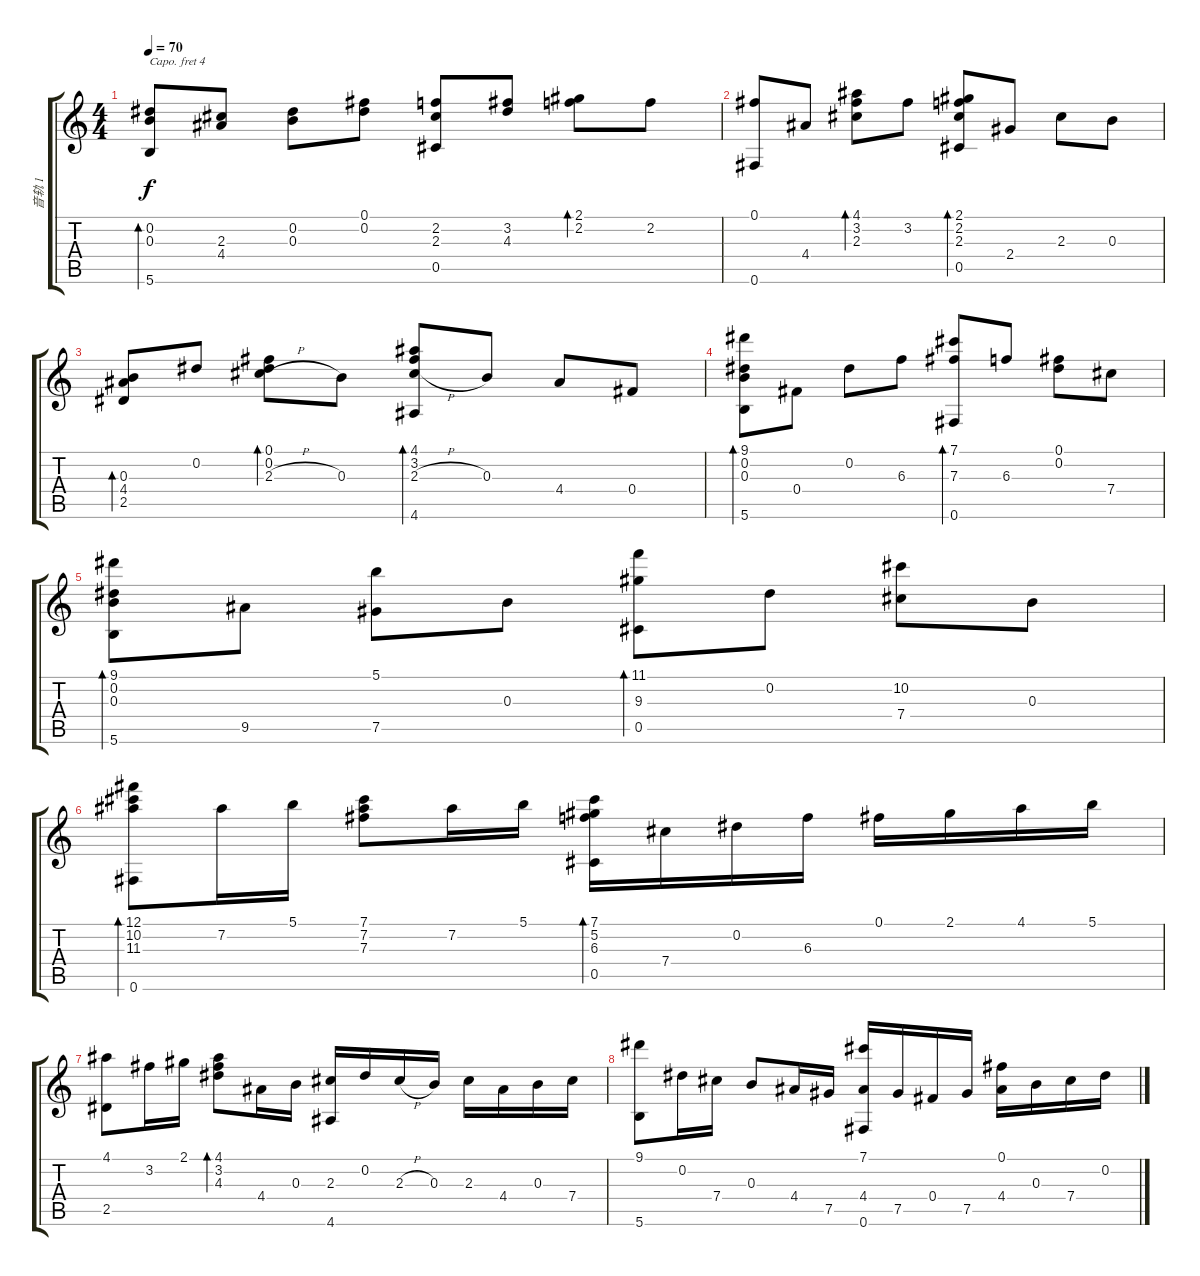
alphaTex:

\track ("音轨 1" "音轨 1") {instrument acousticguitarnylon}
\staff {score tabs}
\capo 4
\tuning (D4 B3 G3 D3 A2 D2) {hide}
\ts (4 4)
\tempo 70
\clef g2
\ks c
(0.2 0.3 5.6).8{bd 480 dy f} (2.3 4.4).8 (0.2 0.3).8 (0.1 0.2).8 (2.2 2.3 0.5).8 (3.2 4.3).8 (2.1 2.2).8{bd 480} 2.2.8 |
(0.1 0.6).8 4.4.8 (4.1 3.2 2.3).8{bd 480} 3.2.8 (2.1 2.2 2.3 0.5).8{bd 480} 2.4.8 2.3.8 0.3.8 |
(0.3 4.4 2.5).8{bd 480} 0.2.8 (0.1 0.2 2.3{h}).8{bd 480} 0.3.8 (4.1 3.2 2.3{h} 4.6).8{bd 480} 0.3.8 4.4.8 0.4.8 |
(9.1 0.2 0.3 5.6).8{bd 480} 0.4.8 0.2.8 6.3.8 (7.1 7.3 0.6).8{bd 480} 6.3.8 (0.1 0.2).8 7.4.8 |
(9.1 0.2 0.3 5.6).8{bd 480} 9.5.8 (5.1 7.5).8 0.3.8 (11.1 9.3 0.5).8{bd 480} 0.2.8 (10.2 7.4).8 0.3.8 |
(12.1 10.2 11.3 0.6).8{bd 480} 7.2.16 5.1.16 (7.1 7.2 7.3).8 7.2.16 5.1.16 (7.1 5.2 6.3 0.5).16{bd 480} 7.4.16 0.2.16 6.3.16 0.1.16 2.1.16 4.1.16 5.1.16 |
(4.1 2.5).8 3.2.16 2.1.16 (4.1 3.2 4.3).8{bd 480} 4.4.16 0.3.16 (2.3 4.6).16 0.2.16 2.3{h}.16 0.3.16 2.3.16 4.4.16 0.3.16 7.4.16 |
(9.1 5.6).8 0.2.16 7.4.16 0.3.8 4.4.16 7.5.16 (7.1 4.4 0.6).16 7.5.16 0.4.16 7.5.16 (0.1 4.4).16 0.3.16 7.4.16 0.2.16
